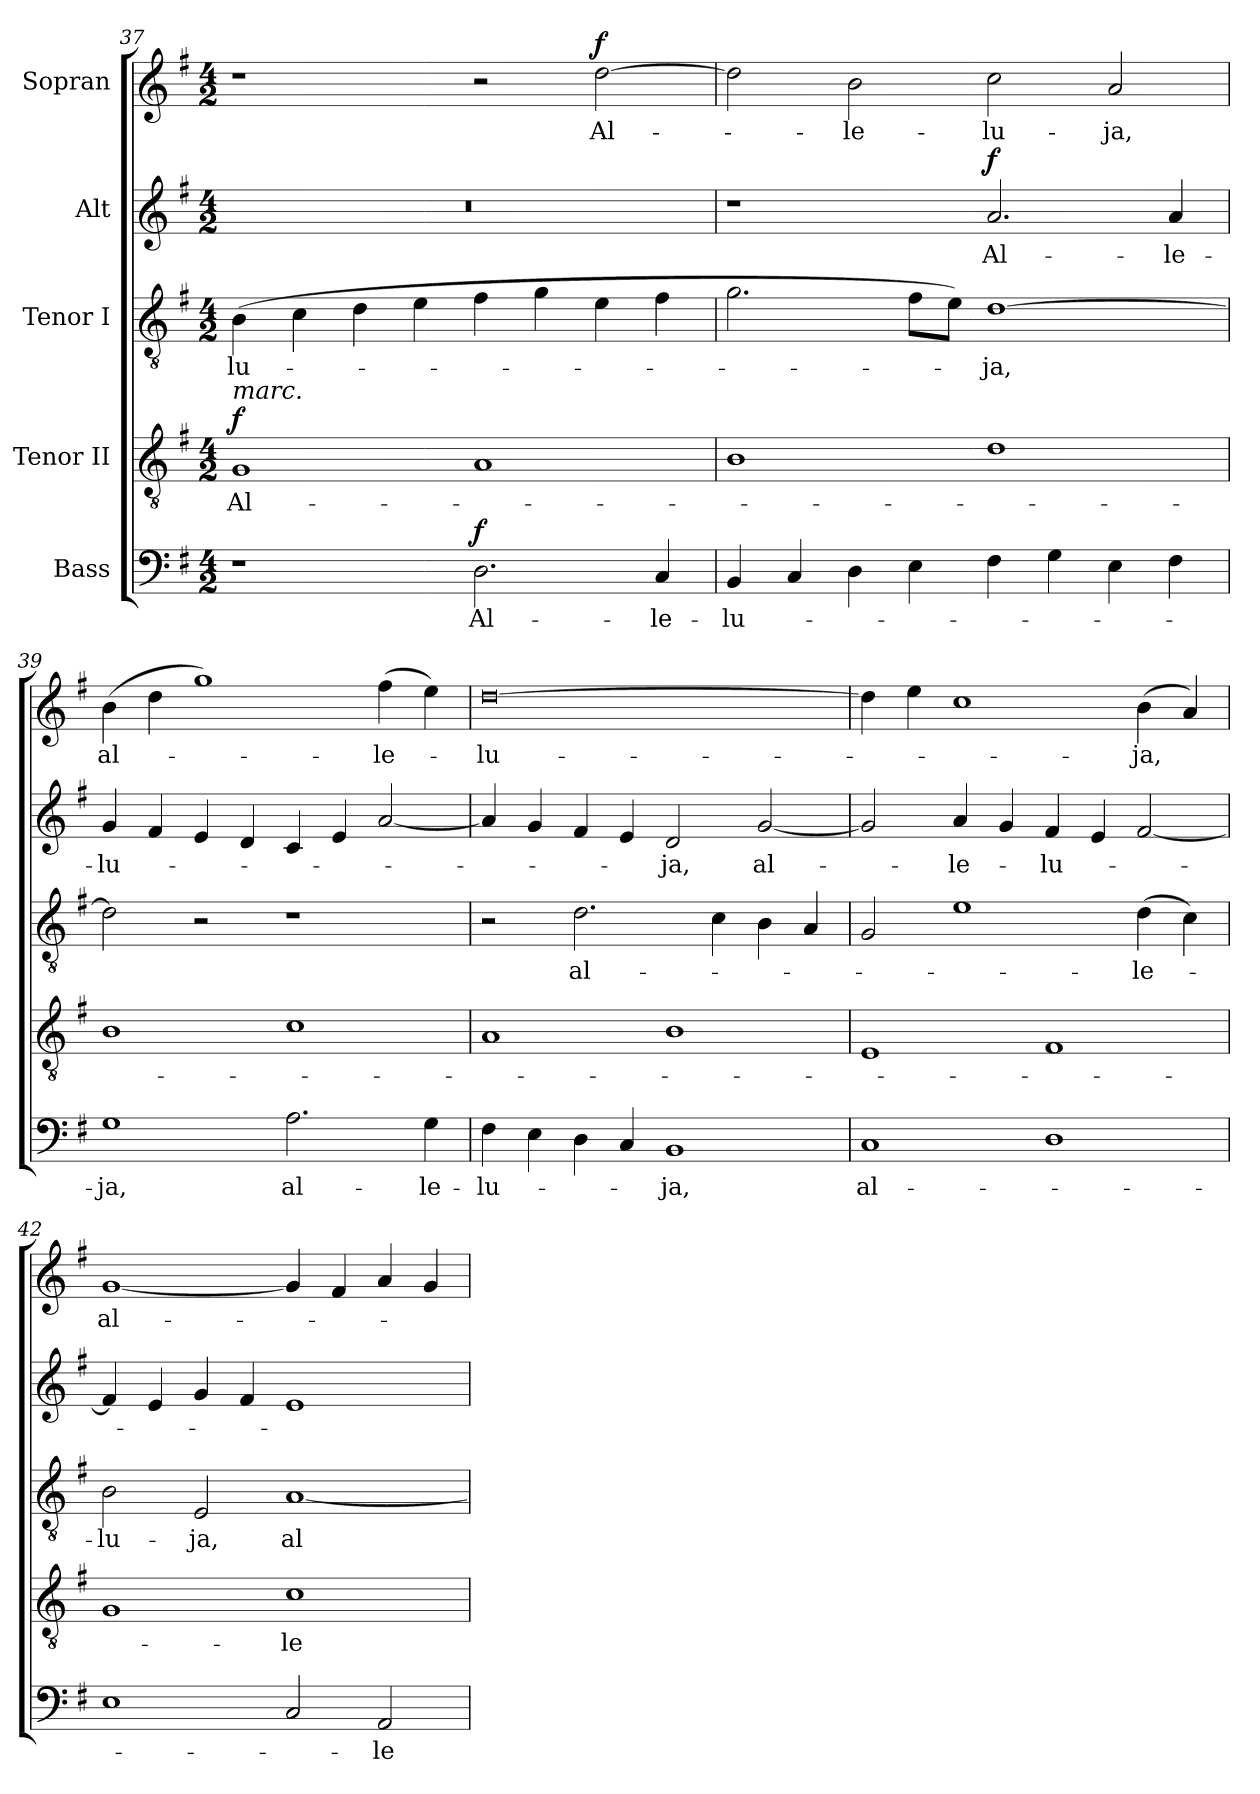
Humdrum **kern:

**kern	**text	**dynam	**kern	**text	**dynam	**kern	**text	**kern	**text	**dynam	**kern	**text	**dynam
*part5	*part5	*part5	*part4	*part4	*part4	*part3	*part3	*part2	*part2	*part2	*part1	*part1	*part1
*staff5	*staff5	*staff5	*staff4	*staff4	*staff4	*staff3	*staff3	*staff2	*staff2	*staff2	*staff1	*staff1	*staff1
*I"Bass	*	*	*I"Tenor II	*	*	*I"Tenor I	*	*I"Alt	*	*	*I"Sopran	*	*
*clefF4	*	*	*clefGv2	*	*	*clefGv2	*	*clefG2	*	*	*clefG2	*	*
*k[f#]	*	*	*k[f#]	*	*	*k[f#]	*	*k[f#]	*	*	*k[f#]	*	*
*G:	*	*	*G:	*	*	*G:	*	*G:	*	*	*G:	*	*
*M4/2	*	*	*M4/2	*	*	*M4/2	*	*M4/2	*	*	*M4/2	*	*
=37	=37	=37	=37	=37	=37	=37	=37	=37	=37	=37	=37	=37	=37
!	!	!	!LO:TX:a:i:t=marc.	!	!	!	!	!	!	!	!	!	!
!	!	!	!	!	!LO:DY:a	!	!	!	!	!	!	!	!
1r	.	.	1G	Al-	f	(>4B\	-lu-	0r	.	.	1r	.	.
.	.	.	.	.	.	4c\	.	.	.	.	.	.	.
.	.	.	.	.	.	4d\	.	.	.	.	.	.	.
.	.	.	.	.	.	4e\	.	.	.	.	.	.	.
!	!	!LO:DY:a	!	!	!	!	!	!	!	!	!	!	!
2.D\	Al-	f	1A	.	.	4f#\	.	.	.	.	2r	.	.
.	.	.	.	.	.	4g\	.	.	.	.	.	.	.
!	!	!	!	!	!	!	!	!	!	!	!	!	!LO:DY:a
.	.	.	.	.	.	4e\	.	.	.	.	[2dd\	Al-	f
4C/	-le-	.	.	.	.	4f#\	.	.	.	.	.	.	.
=38	=38	=38	=38	=38	=38	=38	=38	=38	=38	=38	=38	=38	=38
4BB/	-lu-	.	1B	.	.	2.g\	.	1r	.	.	2dd\]	.	.
4C/	.	.	.	.	.	.	.	.	.	.	.	.	.
4D\	.	.	.	.	.	.	.	.	.	.	2b\	-le-	.
4E\	.	.	.	.	.	8f#\L	.	.	.	.	.	.	.
.	.	.	.	.	.	8e\J)	.	.	.	.	.	.	.
!	!	!	!	!	!	!	!	!	!	!LO:DY:a	!	!	!
4F#\	.	.	1d	.	.	[1d	-ja,	2.a/	Al-	f	2cc\	-lu-	.
4G\	.	.	.	.	.	.	.	.	.	.	.	.	.
4E\	.	.	.	.	.	.	.	.	.	.	2a/	-ja,	.
4F#\	.	.	.	.	.	.	.	4a/	-le-	.	.	.	.
=39	=39	=39	=39	=39	=39	=39	=39	=39	=39	=39	=39	=39	=39
1G	-ja,	.	1B	.	.	2d\]	.	4g/	-lu-	.	(>4b\	al-	.
.	.	.	.	.	.	.	.	4f#/	.	.	4dd\	.	.
.	.	.	.	.	.	2r	.	4e/	.	.	1gg)	.	.
.	.	.	.	.	.	.	.	4d/	.	.	.	.	.
2.A\	al-	.	1c	.	.	1r	.	4c/	.	.	.	.	.
.	.	.	.	.	.	.	.	4e/	.	.	.	.	.
.	.	.	.	.	.	.	.	[2a/	.	.	(>4ff#\	-le-	.
4G\	-le-	.	.	.	.	.	.	.	.	.	4ee\)	.	.
!!LO:LB:g=z
=40	=40	=40	=40	=40	=40	=40	=40	=40	=40	=40	=40	=40	=40
4F#\	-lu-	.	1A	.	.	2r	.	4a/]	.	.	[0dd	-lu-	.
4E\	.	.	.	.	.	.	.	4g/	.	.	.	.	.
4D\	.	.	.	.	.	2.d\	al-	4f#/	.	.	.	.	.
4C/	.	.	.	.	.	.	.	4e/	.	.	.	.	.
1BB	-ja,	.	1B	.	.	.	.	2d/	-ja,	.	.	.	.
.	.	.	.	.	.	4c\	.	.	.	.	.	.	.
.	.	.	.	.	.	4B\	.	[2g/	al-	.	.	.	.
.	.	.	.	.	.	4A/	.	.	.	.	.	.	.
=41	=41	=41	=41	=41	=41	=41	=41	=41	=41	=41	=41	=41	=41
1C	al-	.	1E	.	.	2G/	.	2g/]	.	.	4dd\]	.	.
.	.	.	.	.	.	.	.	.	.	.	4ee\	.	.
.	.	.	.	.	.	1e	.	4a/	-le-	.	1cc	.	.
.	.	.	.	.	.	.	.	4g/	.	.	.	.	.
1D	.	.	1F#	.	.	.	.	4f#/	-lu-	.	.	.	.
.	.	.	.	.	.	.	.	4e/	.	.	.	.	.
.	.	.	.	.	.	(>4d\	-le-	[2f#/	.	.	(>4b\	-ja,	.
.	.	.	.	.	.	4c\)	.	.	.	.	4a/)	.	.
=42	=42	=42	=42	=42	=42	=42	=42	=42	=42	=42	=42	=42	=42
1E	.	.	1G	.	.	2B\	-lu-	4f#/]	.	.	[1g	al-	.
.	.	.	.	.	.	.	.	4e/	.	.	.	.	.
.	.	.	.	.	.	2E/	-ja,	4g/	.	.	.	.	.
.	.	.	.	.	.	.	.	4f#/	.	.	.	.	.
2C/	.	.	1c	-le-	.	[1A	al-	1e	.	.	4g/]	.	.
.	.	.	.	.	.	.	.	.	.	.	4f#/	.	.
2AA/	-le-	.	.	.	.	.	.	.	.	.	4a/	.	.
.	.	.	.	.	.	.	.	.	.	.	4g/	.	.
=	=	=	=	=	=	=	=	=	=	=	=	=	=
*-	*-	*-	*-	*-	*-	*-	*-	*-	*-	*-	*-	*-	*-
